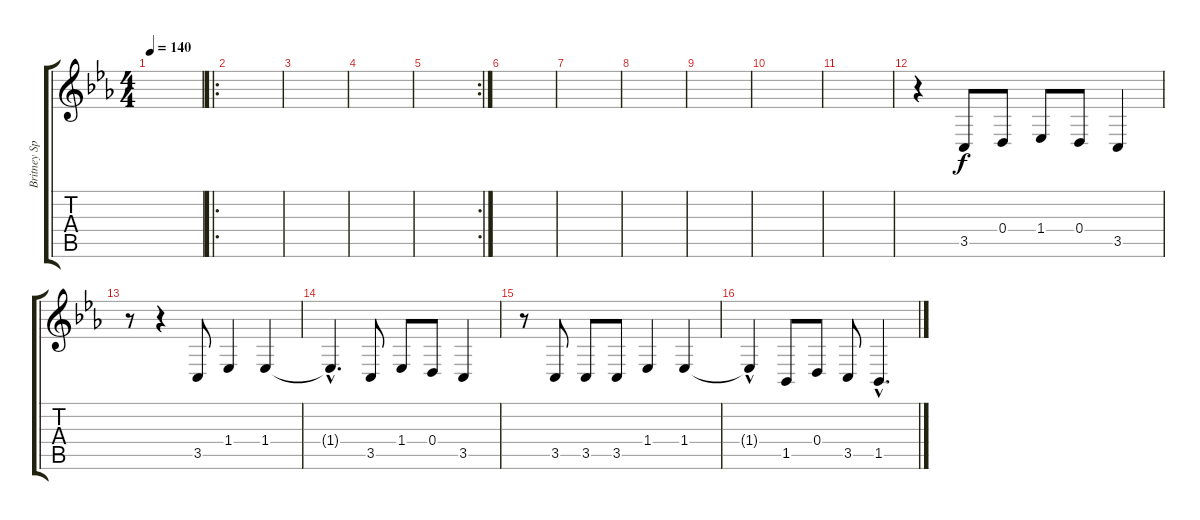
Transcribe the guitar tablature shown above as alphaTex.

\track ("Britney Spears" "Britney Sp") {instrument shakuhachi}
\staff {score tabs}
\tuning (E4 B3 G3 D3 A2 E2) {hide}
\ts (4 4)
\tempo 140
\clef g2
\ks eb
|
\ro
|
|
|
\rc 2
|
|
|
|
|
|
|
r.4 3.5.8 0.4.8 1.4.8 0.4.8 3.5.4 |
r.8 r.4 3.5.8 1.4.4 1.4.4 |
1.4{hac t}.4{d} 3.5.8 1.4.8 0.4.8 3.5.4 |
r.8 3.5.8 3.5.8 3.5.8 1.4.4 1.4.4 |
1.4{hac t}.4 1.5.8 0.4.8 3.5.8 1.5{hac}.4{d}
